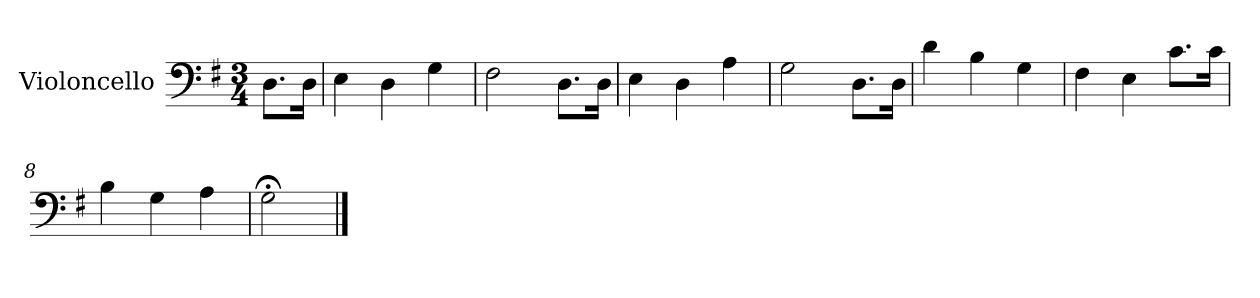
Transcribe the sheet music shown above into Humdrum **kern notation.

**kern
*part1
*staff1
*I"Violoncello
*I'Vc.
*clefF4
*k[f#]
*M3/4
*MM80
=1
8.D\L
16D\Jk
=2
4E\
4D\
4G\
=3
2F#\
8.D\L
16D\Jk
=4
4E\
4D\
4A\
=5
2G\
8.D\L
16D\Jk
=6
4d\
4B\
4G\
=7
4F#\
4E\
8.c\L
16c\Jk
=8
4B\
4G\
4A\
=9
2G;<\
==
*-
